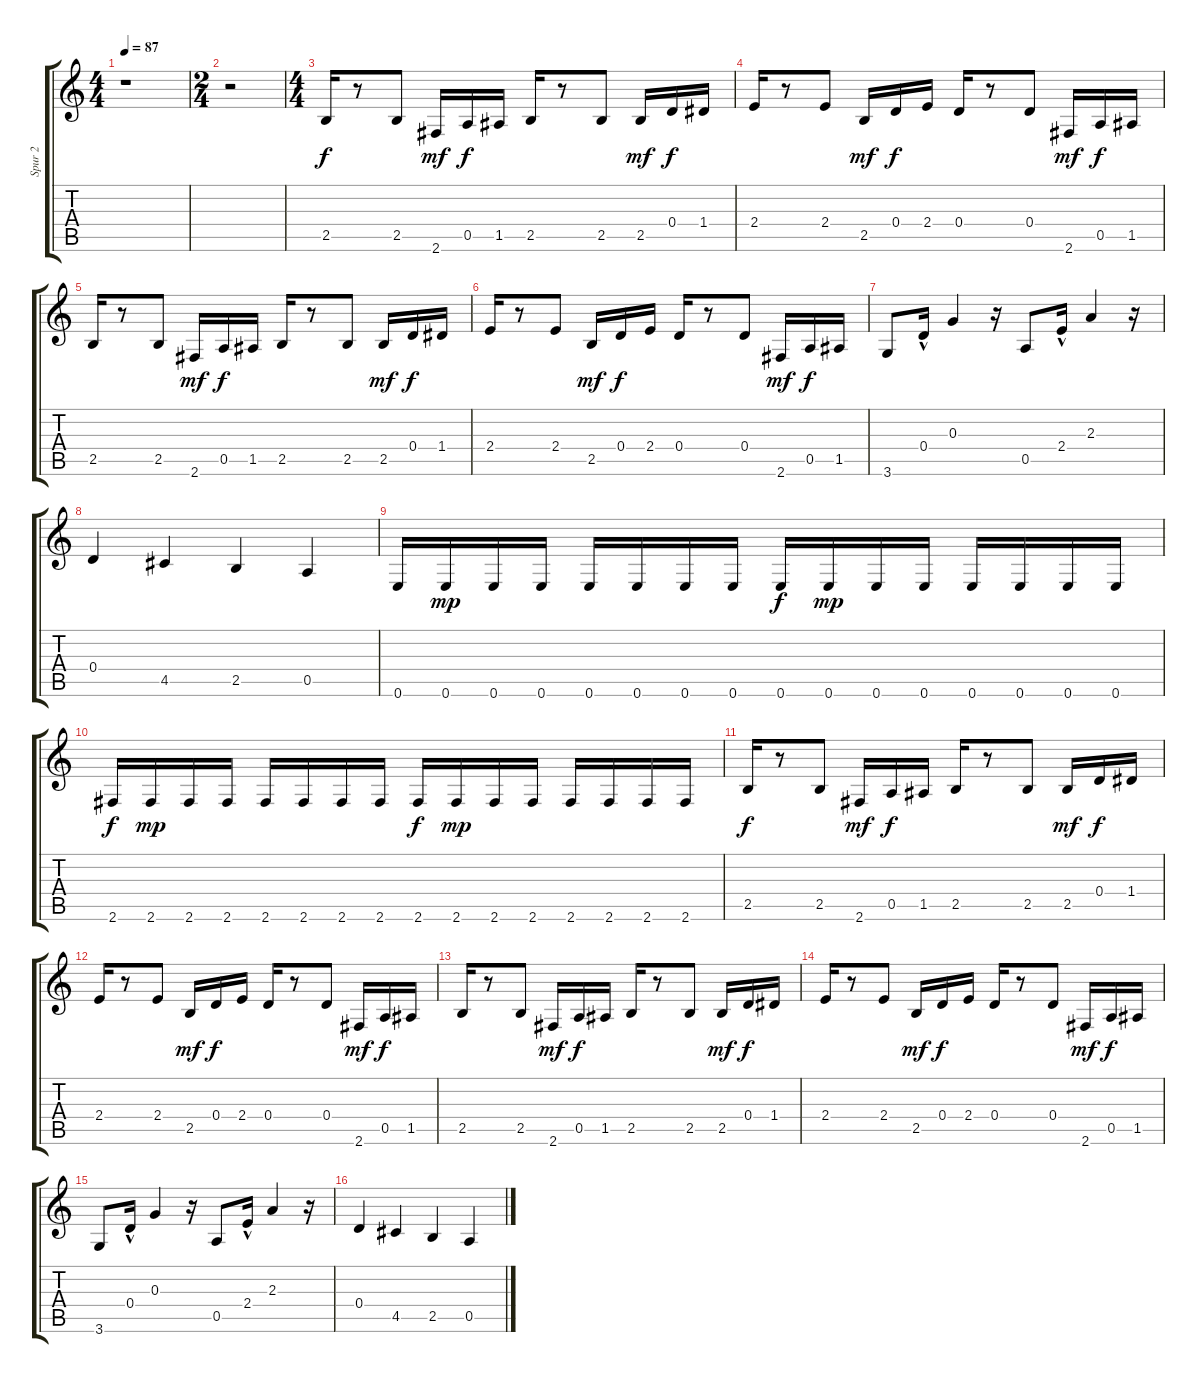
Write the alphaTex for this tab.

\track ("Spur 2" "Spur 2") {instrument electricguitarclean}
\staff {score tabs}
\tuning (E4 B3 G3 D3 A2 E2) {hide}
\ts (4 4)
\tempo 87
\clef g2
\ks c
r.1{dy f} |
\ts (2 4)
r.2 |
\ts (4 4)
2.5.16 r.8 2.5.8 2.6.16{dy mf} 0.5.16{dy f} 1.5.16 2.5.16 r.8 2.5.8 2.5.16{dy mf} 0.4.16{dy f} 1.4.16 |
2.4.16 r.8 2.4.8 2.5.16{dy mf} 0.4.16{dy f} 2.4.16 0.4.16 r.8 0.4.8 2.6.16{dy mf} 0.5.16{dy f} 1.5.16 |
2.5.16 r.8 2.5.8 2.6.16{dy mf} 0.5.16{dy f} 1.5.16 2.5.16 r.8 2.5.8 2.5.16{dy mf} 0.4.16{dy f} 1.4.16 |
2.4.16 r.8 2.4.8 2.5.16{dy mf} 0.4.16{dy f} 2.4.16 0.4.16 r.8 0.4.8 2.6.16{dy mf} 0.5.16{dy f} 1.5.16 |
3.6.8 0.4{hac}.16 0.3.4 r.16 0.5.8 2.4{hac}.16 2.3.4 r.16 |
0.4.4 4.5.4 2.5.4 0.5.4 |
0.6.16 0.6.16{dy mp} 0.6.16 0.6.16 0.6.16 0.6.16 0.6.16 0.6.16 0.6.16{dy f} 0.6.16{dy mp} 0.6.16 0.6.16 0.6.16 0.6.16 0.6.16 0.6.16 |
2.6.16{dy f} 2.6.16{dy mp} 2.6.16 2.6.16 2.6.16 2.6.16 2.6.16 2.6.16 2.6.16{dy f} 2.6.16{dy mp} 2.6.16 2.6.16 2.6.16 2.6.16 2.6.16 2.6.16 |
2.5.16{dy f} r.8 2.5.8 2.6.16{dy mf} 0.5.16{dy f} 1.5.16 2.5.16 r.8 2.5.8 2.5.16{dy mf} 0.4.16{dy f} 1.4.16 |
2.4.16 r.8 2.4.8 2.5.16{dy mf} 0.4.16{dy f} 2.4.16 0.4.16 r.8 0.4.8 2.6.16{dy mf} 0.5.16{dy f} 1.5.16 |
2.5.16 r.8 2.5.8 2.6.16{dy mf} 0.5.16{dy f} 1.5.16 2.5.16 r.8 2.5.8 2.5.16{dy mf} 0.4.16{dy f} 1.4.16 |
2.4.16 r.8 2.4.8 2.5.16{dy mf} 0.4.16{dy f} 2.4.16 0.4.16 r.8 0.4.8 2.6.16{dy mf} 0.5.16{dy f} 1.5.16 |
3.6.8 0.4{hac}.16 0.3.4 r.16 0.5.8 2.4{hac}.16 2.3.4 r.16 |
0.4.4 4.5.4 2.5.4 0.5.4
